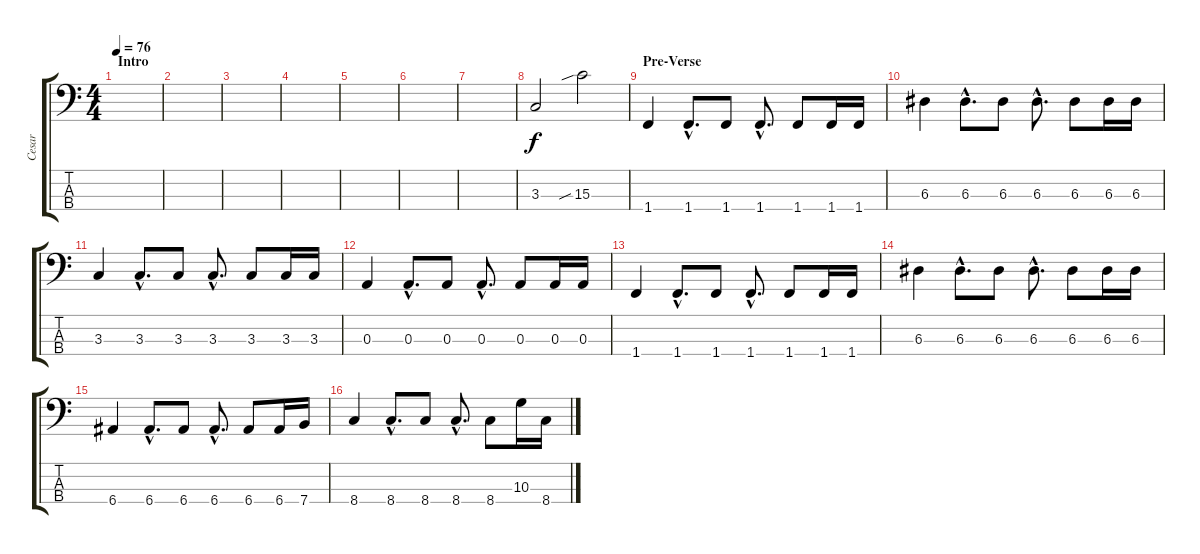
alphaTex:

\track ("Cesar" "Cesar") {instrument electricbassfinger}
\staff {score tabs}
\tuning (G2 D2 A1 E1) {hide}
\ts (4 4)
\section ("" "Intro")
\tempo 76
\clef f4
\ks c
|
|
|
|
|
|
|
3.3.2 15.3{sib}.2 |
\section ("" "Pre-Verse")
1.4.4 1.4{hac}.8{d} 1.4.8 1.4{hac}.8{d} 1.4.8 1.4.16 1.4.16 |
6.3.4 6.3{hac}.8{d} 6.3.8 6.3{hac}.8{d} 6.3.8 6.3.16 6.3.16 |
3.3.4 3.3{hac}.8{d} 3.3.8 3.3{hac}.8{d} 3.3.8 3.3.16 3.3.16 |
0.3.4 0.3{hac}.8{d} 0.3.8 0.3{hac}.8{d} 0.3.8 0.3.16 0.3.16 |
1.4.4 1.4{hac}.8{d} 1.4.8 1.4{hac}.8{d} 1.4.8 1.4.16 1.4.16 |
6.3.4 6.3{hac}.8{d} 6.3.8 6.3{hac}.8{d} 6.3.8 6.3.16 6.3.16 |
6.4.4 6.4{hac}.8{d} 6.4.8 6.4{hac}.8{d} 6.4.8 6.4.16 7.4.16 |
8.4.4 8.4{hac}.8{d} 8.4.8 8.4{hac}.8{d} 8.4.8 10.3.16 8.4.16
